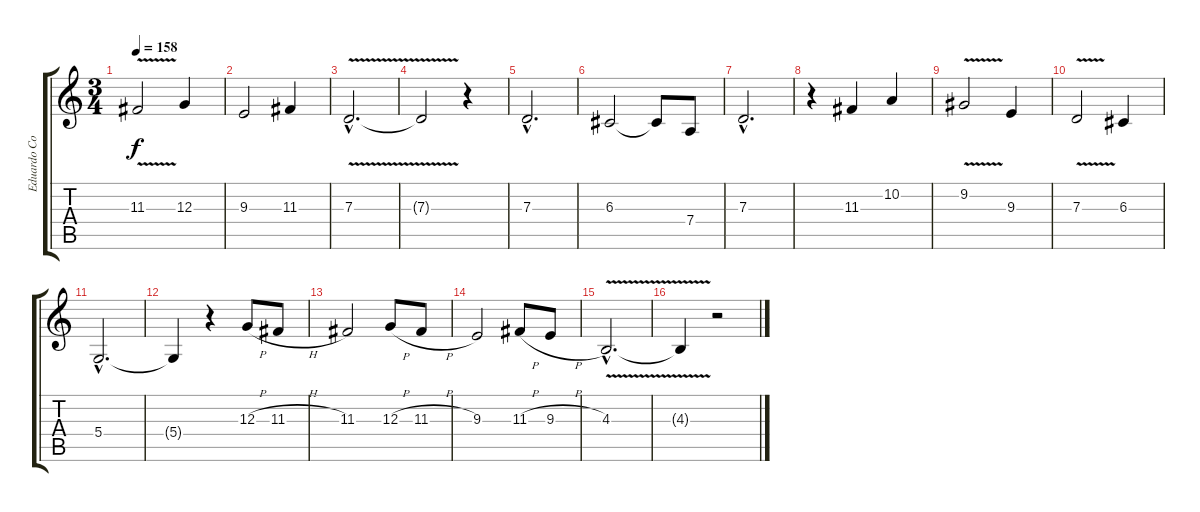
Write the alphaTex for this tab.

\track ("Eduardo Coma" "Eduardo Co") {instrument violin}
\staff {score tabs}
\tuning (E4 B3 G3 D3 A2 E2) {hide}
\ts (3 4)
\tempo 158
\clef g2
\ks c
11.3{v}.2{dy f} 12.3.4 |
9.3.2 11.3.4 |
7.3{v hac}.2{d} |
7.3{t}.2 r.4 |
7.3{hac}.2{d} |
6.3.2 6.3{t}.8 7.4.8 |
7.3{hac}.2{d} |
r.4 11.3.4 10.2.4 |
9.2{v}.2 9.3.4 |
7.3{v}.2 6.3.4 |
5.4{hac}.2{d} |
5.4{t}.4 r.4 12.3{h}.8 11.3{h}.8 |
11.3.2 12.3{h}.8 11.3{h}.8 |
9.3.2 11.3{h}.8 9.3{h}.8 |
4.3{v hac}.2{d} |
4.3{t}.4 r.2
